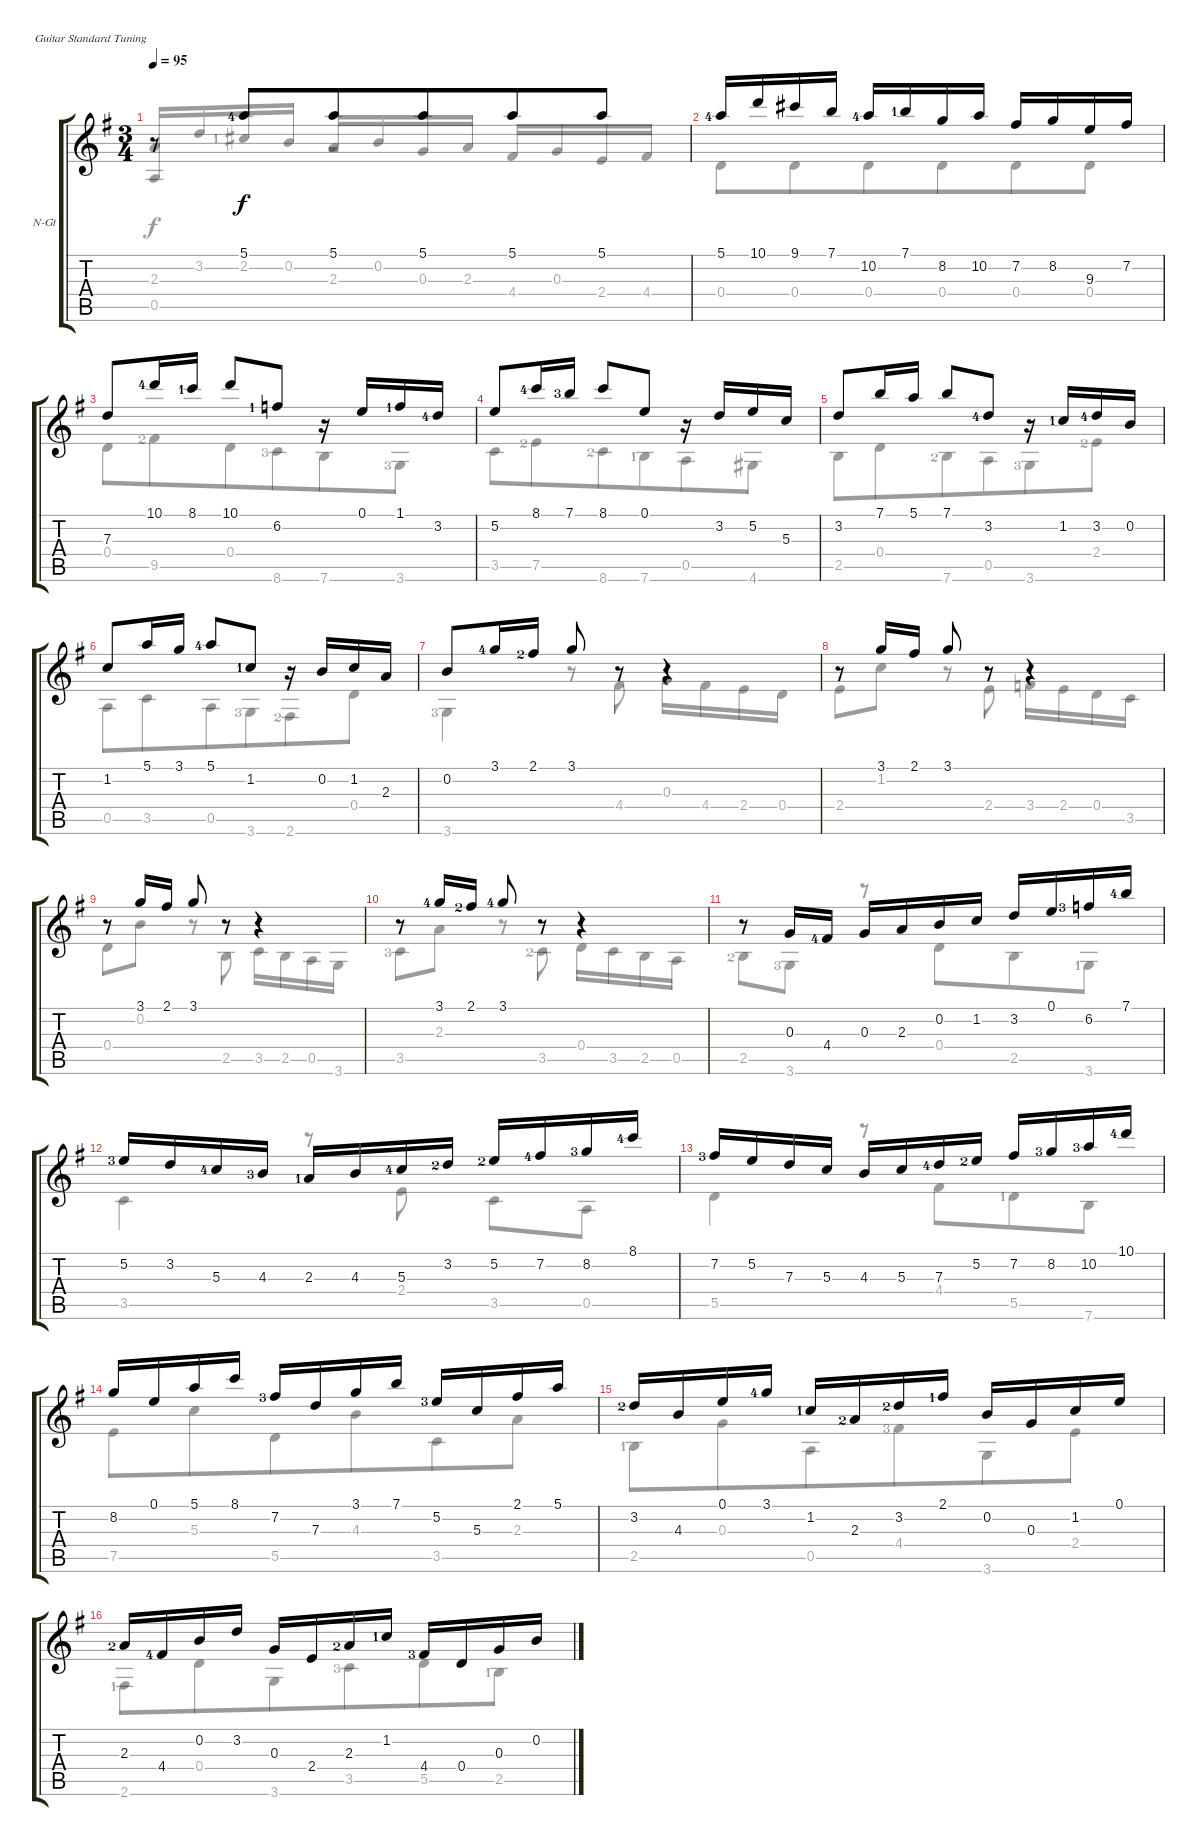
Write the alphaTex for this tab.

\bracketExtendMode groupsimilarinstruments
\firstSystemTrackNameOrientation horizontal
\otherSystemsTrackNameOrientation horizontal
\track ("David Russell" "N-Gt") {instrument acousticguitarnylon}
\staff {score tabs}
\tuning (E4 B3 G3 D3 A2 E2)
\voice
\ts (3 4)
\tempo 95
\clef g2
\ks g
r.8{dy f} 5.1{lf 5}.8{beam merge} 5.1.8{beam merge} 5.1.8{beam merge} 5.1.8{beam merge} 5.1.8 |
5.1{lf 5}.16 10.1.16 9.1.16 7.1.16 10.2{lf 5}.16 7.1{lf 2}.16 8.2.16 10.2.16 7.2.16 8.2.16 9.3.16 7.2.16 |
7.3.8 10.1{lf 5}.16 8.1{lf 2}.16 10.1.8 6.2{lf 2}.8 r.16 0.1.16 1.1{lf 2}.16 3.2{lf 5}.16 |
5.2.8 8.1{lf 5}.16 7.1{lf 4}.16 8.1.8 0.1.8 r.16 3.2.16 5.2.16 5.3.16 |
3.2.8 7.1.16 5.1.16 7.1.8 3.2{lf 5}.8 r.16 1.2{lf 2}.16 3.2{lf 5}.16 0.2.16 |
1.2.8 5.1.16 3.1.16 5.1{lf 5}.8 1.2{lf 2}.8 r.16 0.2.16 1.2.16 2.3.16 |
0.2.8 3.1{lf 5}.16 2.1{lf 3}.16 3.1.8 r.8 r.4 |
r.8 3.1.16 2.1.16 3.1.8 r.8 r.4 |
r.8 3.1.16 2.1.16 3.1.8 r.8 r.4 |
r.8 3.1{lf 5}.16 2.1{lf 3}.16 3.1{lf 5}.8 r.8 r.4 |
r.8 0.3.16 4.4{lf 5}.16 0.3.16 2.3.16 0.2.16 1.2.16 3.2.16 0.1.16 6.2{lf 4}.16 7.1{lf 5}.16 |
5.2{lf 4}.16 3.2.16 5.3{lf 5}.16 4.3{lf 4}.16 2.3{lf 2}.16 4.3.16 5.3{lf 5}.16 3.2{lf 3}.16 5.2{lf 3}.16 7.2{lf 5}.16 8.2{lf 4}.16 8.1{lf 5}.16 |
7.2{lf 4}.16 5.2.16 7.3.16 5.3.16 4.3.16 5.3.16 7.3{lf 5}.16 5.2{lf 3}.16 7.2.16 8.2{lf 4}.16 10.2{lf 4}.16 10.1{lf 5}.16 |
8.2.16 0.1.16 5.1.16 8.1.16 7.2{lf 4}.16 7.3.16 3.1.16 7.1.16 5.2{lf 4}.16 5.3.16 2.1.16 5.1.16 |
3.2{lf 3}.16 4.3.16 0.1.16 3.1{lf 5}.16 1.2{lf 2}.16 2.3{lf 3}.16 3.2{lf 3}.16 2.1{lf 2}.16 0.2.16 0.3.16 1.2.16 0.1.16 |
2.3{lf 3}.16 4.4{lf 5}.16 0.2.16 3.2.16 0.3.16 2.4.16 2.3{lf 3}.16 1.2{lf 2}.16 4.4{lf 4}.16 0.4.16 0.3.16 0.2.16
\voice
\clef g2
\ottava regular
\simile none
\ks g
0.5.4{dy f beam invert} 2.3.16{beam invert} 0.2.16 0.3.16 2.3.16 4.4.16{beam invert} 0.3.16 2.4.16 4.4.16 |
0.4.8{beam merge} 0.4.8{beam merge} 0.4.8{beam merge} 0.4.8{beam merge} 0.4.8{beam merge} 0.4.8 |
0.4.8 9.5{lf 3}.8{beam merge} 0.4.8 8.6{lf 4}.8{beam merge} 7.6.8{beam merge} 3.6{lf 4}.8 |
3.5.8{beam merge} 7.5{lf 3}.8{beam merge} 8.6{lf 3}.8{beam merge} 7.6{lf 2}.8{beam merge} 0.5.8{beam merge} 4.6.8 |
2.5.8{beam merge} 0.4.8{beam merge} 7.6{lf 3}.8{beam merge} 0.5.8{beam merge} 3.6{lf 4}.8{beam merge} 2.4{lf 3}.8 |
0.5.8{beam merge} 3.5.8{beam merge} 0.5.8{beam merge} 3.6{lf 4}.8{beam merge} 2.6{lf 3}.8{beam merge} 0.4.8 |
3.6{lf 4}.4 r.8 4.4.8 0.3.16 4.4.16 2.4.16 0.4.16 |
2.4.8 1.2.8 r.8 2.4.8 3.4.16 2.4.16 0.4.16 3.5.16 |
0.4.8 0.2.8 r.8 2.5.8 3.5.16 2.5.16 0.5.16 3.6.16 |
3.5{lf 4}.8 2.3.8 r.8 3.5{lf 3}.8 0.4.16 3.5.16 2.5.16 0.5.16 |
2.5{lf 3}.8 3.6{lf 4}.8 r.8 0.4.8{beam merge} 2.5.8{beam merge} 3.6{lf 2}.8 |
3.5.4 r.8 2.4.8 3.5.8 0.5.8 |
5.5.4 r.8 4.4.8{beam merge} 5.5{lf 2}.8{beam merge} 7.6.8 |
7.5.8{beam merge} 5.3.8{beam merge} 5.5.8{beam merge} 4.3.8{beam merge} 3.5.8{beam merge} 2.3.8 |
2.5{lf 2}.8{beam merge} 0.3.8{beam merge} 0.5.8{beam merge} 4.4{lf 4}.8{beam merge} 3.6.8{beam merge} 2.4.8 |
2.6{lf 2}.8{beam merge} 0.4.8{beam merge} 3.6.8{beam merge} 3.5{lf 4}.8{beam merge} 5.5.8{beam merge} 2.5{lf 2}.8
\voice
\clef g2
\ottava regular
\simile none
\ks g
2.3.16{dy f beam invert} 3.2.16 2.2{lf 2}.16 0.2.16 r.2 |
|
|
|
|
|
|
|
|
|
|
|
|
|
|
